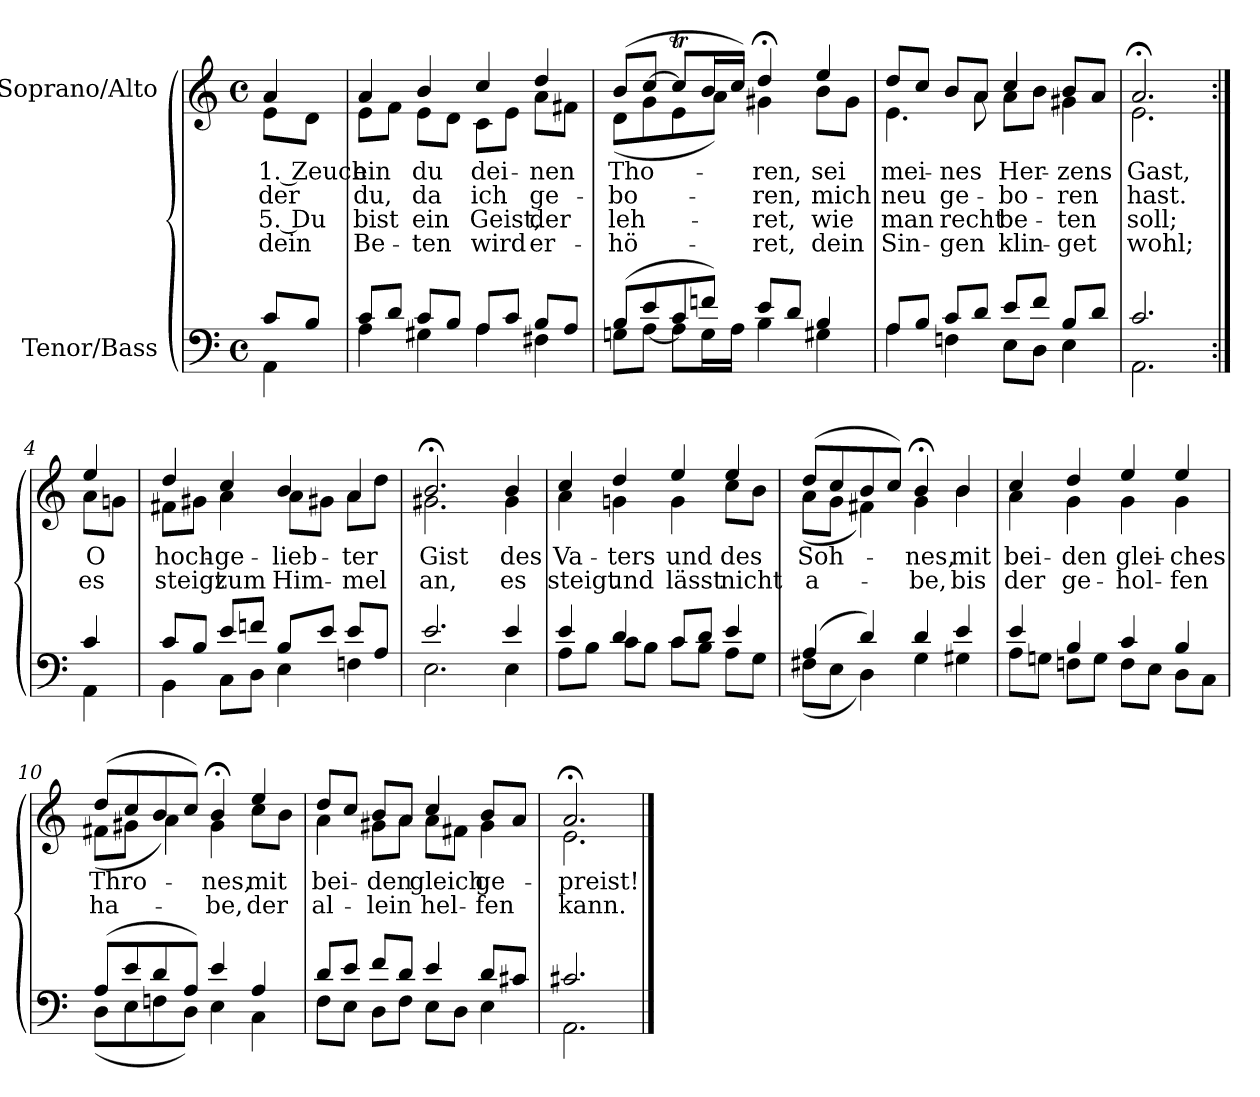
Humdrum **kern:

**kern	**kern	**text	**text	**text	**text
*part2	*part1	*part1	*part1	*part1	*part1
*staff2	*staff1	*staff1	*staff1	*staff1	*staff1
*I"Tenor/Bass	*I"Soprano/Alto	*	*	*	*
*clefF4	*clefG2	*	*	*	*
*k[]	*k[]	*	*	*	*
*M4/4	*M4/4	*	*	*	*
*met(c)	*met(c)	*	*	*	*
=	=	=	=	=	=
*^	*	*	*	*	*
!	!	!	!LO:LY:b	!LO:LY:b	!LO:LY:b	!LO:LY:b
*	*	*^	*	*	*	*
8c/L	4AA\	4a/	8e\L	1. Zeuch	der	5. Du	dein
8B/J	.	.	8d\J	.	.	.	.
=1	=1	=1	=1	=1	=1	=1	=1
!	!	!	!	!LO:LY:b	!LO:LY:b	!LO:LY:b	!LO:LY:b
8c/L	4A\	4a/	8e\L	ein	du,	bist	Be-
8d/J	.	.	8f\J	.	.	.	.
!	!	!	!	!LO:LY:b	!LO:LY:b	!LO:LY:b	!LO:LY:b
8c/L	4G#X\	4b/	8e\L	du	da	ein	-ten
8B/J	.	.	8d\J	.	.	.	.
!	!	!	!	!LO:LY:b	!LO:LY:b	!LO:LY:b	!LO:LY:b
8A/L	4A\	4cc/	8c\L	dei-	ich	Geist,	wird
8c/J	.	.	8e\J	.	.	.	.
!	!	!	!	!LO:LY:b	!LO:LY:b	!LO:LY:b	!LO:LY:b
8B/L	4F#X\	4dd/	8a\L	-nen	ge-	der	er-
8A/J	.	.	8f#X\J	.	.	.	.
=2	=2	=2	=2	=2	=2	=2	=2
!	!	!	!	!LO:LY:b	!LO:LY:b	!LO:LY:b	!LO:LY:b
(8B/L	8Gn\L	(8b/L	(8d\L	Tho-	-bo-	leh-	-hö-
8e/	[8A\J	[8cc/J	8g\	.	.	.	.
8c/	8A\L]	8ccT/L]	8e\	.	.	.	.
8fn/J)	16G\L	16b/L	8a\J)	.	.	.	.
.	16A\JJ	16cc/JJ)	.	.	.	.	.
!	!	!	!	!LO:LY:b	!LO:LY:b	!LO:LY:b	!LO:LY:b
8e/L	4B\	4dd;</	4g#X\	-ren,	-ren,	-ret,	-ret,
8d/J	.	.	.	.	.	.	.
!	!	!	!	!LO:LY:b	!LO:LY:b	!LO:LY:b	!LO:LY:b
4B/	4G#X\	4ee/	8b\L	sei	mich	wie	dein
.	.	.	8g#\J	.	.	.	.
=3	=3	=3	=3	=3	=3	=3	=3
!	!	!	!	!LO:LY:b	!LO:LY:b	!LO:LY:b	!LO:LY:b
8A/L	4A\	8dd/L	4.e\	mei-	neu	man	Sin-
8B/J	.	8cc/J	.	.	.	.	.
!	!	!	!	!LO:LY:b	!LO:LY:b	!LO:LY:b	!LO:LY:b
8c/L	4Fn\	8b/L	.	-nes	ge-	recht	-gen
8d/J	.	8a/J	8a\	.	.	.	.
!	!	!	!	!LO:LY:b	!LO:LY:b	!LO:LY:b	!LO:LY:b
8e/L	8E\L	4cc/	8a\L	Her-	-bo-	be-	klin-
8f/J	8D\J	.	8b\J	.	.	.	.
!	!	!	!	!LO:LY:b	!LO:LY:b	!LO:LY:b	!LO:LY:b
8B/L	4E\	8b/L	4g#X\	-zens	ren	-ten	get
8d/J	.	8a/J	.	.	.	.	.
=4	=4	=4	=4	=4	=4	=4	=4
!	!	!	!	!LO:LY:b	!LO:LY:b	!LO:LY:b	!LO:LY:b
2.c/	2.AA\	2.a;</	2.e\	Gast,	hast.	soll;	wohl;
!!LO:LB:g=z	!!
=4X1:|!	=4X1:|!	=4X1:|!	=4X1:|!	=4X1:|!	=4X1:|!	=4X1:|!	=4X1:|!
!	!	!	!	!LO:LY:b	!LO:LY:b	!	!
4c/	4AA\	4ee/	8a\L	O	es	.	.
.	.	.	8gn\J	.	.	.	.
=5	=5	=5	=5	=5	=5	=5	=5
!	!	!	!	!LO:LY:b	!LO:LY:b	!	!
8c/L	4BB\	4dd/	8f#X\L	hoch-	steigt	.	.
8B/J	.	.	8g#X\J	.	.	.	.
!	!	!	!	!LO:LY:b	!LO:LY:b	!	!
8e/L	8C\L	4cc/	4a\	-ge-	zum	.	.
8fn/J	8D\J	.	.	.	.	.	.
!	!	!	!	!LO:LY:b	!LO:LY:b	!	!
8B/L	4E\	4b/	8a\L	-lieb-	Him-	.	.
8e/J	.	.	8g#X\J	.	.	.	.
!	!	!	!	!LO:LY:b	!LO:LY:b	!	!
8e/L	4Fn\	4a/	8a\L	-ter	-mel	.	.
8A/J	.	.	8dd\J	.	.	.	.
=6	=6	=6	=6	=6	=6	=6	=6
!	!	!	!	!LO:LY:b	!LO:LY:b	!	!
2.e/	2.E\	2.b;</	2.g#X\	Gist	an,	.	.
!	!	!	!	!LO:LY:b	!LO:LY:b	!	!
4e/	4E\	4b/	4g#\	des	es	.	.
=7	=7	=7	=7	=7	=7	=7	=7
!	!	!	!	!LO:LY:b	!LO:LY:b	!	!
4e/	8A\L	4cc/	4a\	Va-	steigt	.	.
.	8B\J	.	.	.	.	.	.
!	!	!	!	!LO:LY:b	!LO:LY:b	!	!
4d/	8c\L	4dd/	4gn\	-ters	und	.	.
.	8B\J	.	.	.	.	.	.
!	!	!	!	!LO:LY:b	!LO:LY:b	!	!
8c/L	8c\L	4ee/	4g\	und	lässt	.	.
8d/J	8B\J	.	.	.	.	.	.
!	!	!	!	!LO:LY:b	!LO:LY:b	!	!
4e/	8A\L	4ee/	8cc\L	des	nicht	.	.
.	8G\J	.	8b\J	.	.	.	.
=8	=8	=8	=8	=8	=8	=8	=8
!	!	!	!	!LO:LY:b	!LO:LY:b	!	!
(4A/	(8F#X\L	(8dd/L	(8a\L	Soh-	a-	.	.
.	8E\J	8cc/	8g\J	.	.	.	.
4d/)	4D\)	8b/	4f#X\)	.	.	.	.
.	.	8cc/J)	.	.	.	.	.
!	!	!	!	!LO:LY:b	!LO:LY:b	!	!
4d/	4G\	4b;</	4g\	-nes,	-be,	.	.
!	!	!	!	!LO:LY:b	!LO:LY:b	!	!
4e/	4G#X\	4b/	4b\	mit	bis	.	.
!!LO:LB:g=z	!!
=9	=9	=9	=9	=9	=9	=9	=9
!	!	!	!	!LO:LY:b	!LO:LY:b	!	!
4e/	8A\L	4cc/	4a\	bei-	der	.	.
.	8Gn\J	.	.	.	.	.	.
!	!	!	!	!LO:LY:b	!LO:LY:b	!	!
4B/	8Fn\L	4dd/	4g\	-den	ge-	.	.
.	8G\J	.	.	.	.	.	.
!	!	!	!	!LO:LY:b	!LO:LY:b	!	!
4c/	8F\L	4ee/	4g\	glei-	-hol-	.	.
.	8E\J	.	.	.	.	.	.
!	!	!	!	!LO:LY:b	!LO:LY:b	!	!
4B/	8D\L	4ee/	4g\	-ches	-fen	.	.
.	8C\J	.	.	.	.	.	.
=10	=10	=10	=10	=10	=10	=10	=10
!	!	!	!	!LO:LY:b	!LO:LY:b	!	!
(8A/L	(8D\L	(8dd/L	(8f#X\L	Thro-	ha-	.	.
8e/	8E\	8cc/	8g#X\J	.	.	.	.
8d/	8Fn\	8b/	4a\)	.	.	.	.
8A/J)	8D\J)	8cc/J)	.	.	.	.	.
!	!	!	!	!LO:LY:b	!LO:LY:b	!	!
4e/	4E\	4b;</	4g#\	-nes,	-be,	.	.
!	!	!	!	!LO:LY:b	!LO:LY:b	!	!
4A/	4C\	4ee/	8cc\L	mit	der	.	.
.	.	.	8b\J	.	.	.	.
=11	=11	=11	=11	=11	=11	=11	=11
!	!	!	!	!LO:LY:b	!LO:LY:b	!	!
8d/L	8F\L	8dd/L	4a\	bei-	al-	.	.
8e/J	8E\J	8cc/J	.	.	.	.	.
!	!	!	!	!LO:LY:b	!LO:LY:b	!	!
8f/L	8D\L	8b/L	8g#X\L	-den	-lein	.	.
8d/J	8F\J	8a/J	8a\J	.	.	.	.
!	!	!	!	!LO:LY:b	!LO:LY:b	!	!
4e/	8E\L	4cc/	8a\L	gleich	hel-	.	.
.	8D\J	.	8f#X\J	.	.	.	.
!	!	!	!	!LO:LY:b	!LO:LY:b	!	!
8d/L	4E\	8b/L	4g#\	ge-	-fen	.	.
8c#X/J	.	8a/J	.	.	.	.	.
=12	=12	=12	=12	=12	=12	=12	=12
!	!	!	!	!LO:LY:b	!LO:LY:b	!	!
2.c#X/	2.AA\	2.a;</	2.e\	-preist!	kann.	.	.
*v	*v	*	*	*	*	*	*
*	*v	*v	*	*	*	*
==	==	==	==	==	==
*-	*-	*-	*-	*-	*-
